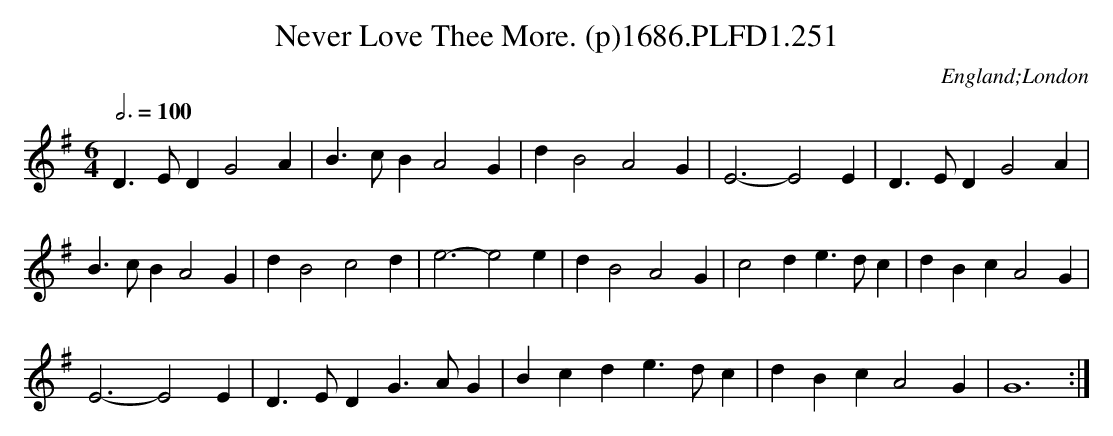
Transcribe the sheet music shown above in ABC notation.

X:1
T:Never Love Thee More. (p)1686.PLFD1.251
M:6/4
L:1/4
Q:3/4=100
O:England;London
K:G
D>ED G2 A|B>cB A2 G|d B2 A2 G|E3-E2 E|D>ED G2 A|
B>cB A2 G|d B2 c2 d| e3- e2 e|d B2 A2 G|c2d e>dc|dBc A2 G|
E3-E2 E|D>ED G>AG|Bcd e>dc| dBc A2 G|G6:|
